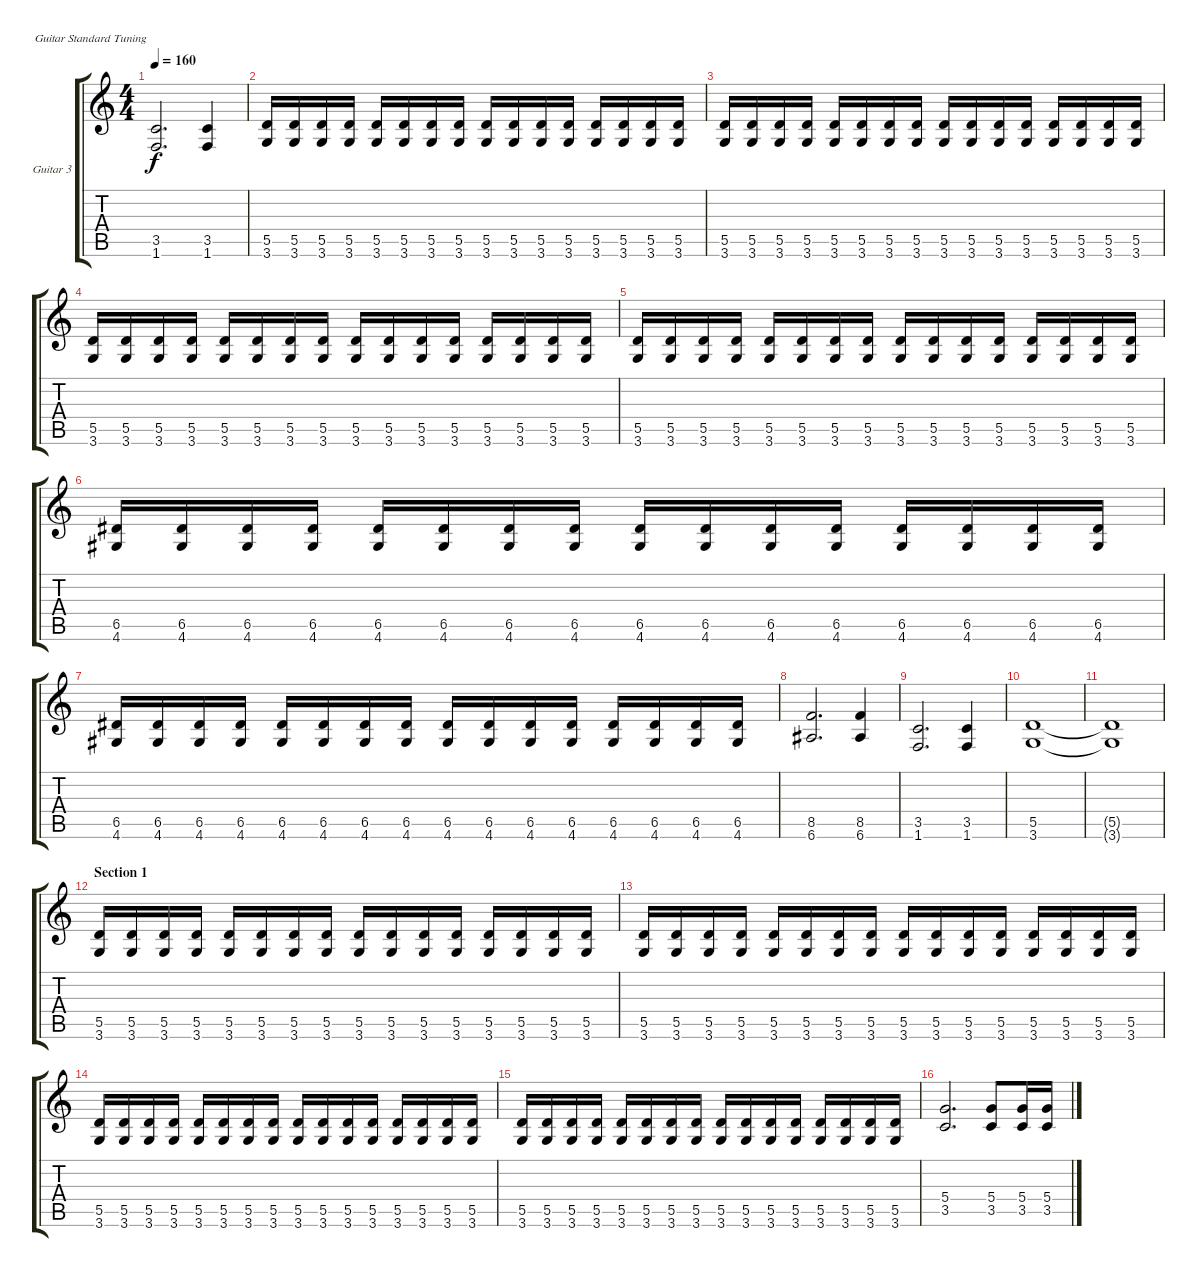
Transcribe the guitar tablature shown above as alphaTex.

\defaultSystemsLayout 4
\bracketExtendMode groupsimilarinstruments
\firstSystemTrackNameOrientation horizontal
\otherSystemsTrackNameOrientation horizontal
\track ("Guitar 3" "Guitar 3") {instrument distortionguitar}
\staff {score tabs}
\tuning (E4 B3 G3 D3 A2 E2)
\ts (4 4)
\tempo 160
\clef g2
\scale
0.333333
\ks aminor
(1.6 3.5).2{d dy f} (1.6 3.5).4 |
\scale
0.333333 (3.6 5.5).16 (3.6 5.5).16 (3.6 5.5).16 (3.6 5.5).16 (3.6 5.5).16 (3.6 5.5).16 (3.6 5.5).16 (3.6 5.5).16 (3.6 5.5).16 (3.6 5.5).16 (3.6 5.5).16 (3.6 5.5).16 (3.6 5.5).16 (3.6 5.5).16 (3.6 5.5).16 (3.6 5.5).16 |
\scale
0.333333 (3.6 5.5).16 (3.6 5.5).16 (3.6 5.5).16 (3.6 5.5).16 (3.6 5.5).16 (3.6 5.5).16 (3.6 5.5).16 (3.6 5.5).16 (3.6 5.5).16 (3.6 5.5).16 (3.6 5.5).16 (3.6 5.5).16 (3.6 5.5).16 (3.6 5.5).16 (3.6 5.5).16 (3.6 5.5).16 |
\scale
0.333333 (3.6 5.5).16 (3.6 5.5).16 (3.6 5.5).16 (3.6 5.5).16 (3.6 5.5).16 (3.6 5.5).16 (3.6 5.5).16 (3.6 5.5).16 (3.6 5.5).16 (3.6 5.5).16 (3.6 5.5).16 (3.6 5.5).16 (3.6 5.5).16 (3.6 5.5).16 (3.6 5.5).16 (3.6 5.5).16 |
\scale
0.333333 (3.6 5.5).16 (3.6 5.5).16 (3.6 5.5).16 (3.6 5.5).16 (3.6 5.5).16 (3.6 5.5).16 (3.6 5.5).16 (3.6 5.5).16 (3.6 5.5).16 (3.6 5.5).16 (3.6 5.5).16 (3.6 5.5).16 (3.6 5.5).16 (3.6 5.5).16 (3.6 5.5).16 (3.6 5.5).16 |
\scale
0.333333 (4.6 6.5).16 (4.6 6.5).16 (4.6 6.5).16 (4.6 6.5).16 (4.6 6.5).16 (4.6 6.5).16 (4.6 6.5).16 (4.6 6.5).16 (4.6 6.5).16 (4.6 6.5).16 (4.6 6.5).16 (4.6 6.5).16 (4.6 6.5).16 (4.6 6.5).16 (4.6 6.5).16 (4.6 6.5).16 |
\scale
0.333333 (4.6 6.5).16 (4.6 6.5).16 (4.6 6.5).16 (4.6 6.5).16 (4.6 6.5).16 (4.6 6.5).16 (4.6 6.5).16 (4.6 6.5).16 (4.6 6.5).16 (4.6 6.5).16 (4.6 6.5).16 (4.6 6.5).16 (4.6 6.5).16 (4.6 6.5).16 (4.6 6.5).16 (4.6 6.5).16 |
\scale
0.333333 (6.6 8.5).2{d} (6.6 8.5).4 |
\scale
0.333333 (1.6 3.5).2{d} (1.6 3.5).4 |
\scale
0.333333 (3.6 5.5).1 |
\scale
0.333333 (3.6{t} 5.5{t}).1 |
\section ("" "Section 1")
\scale
0.505976 (3.6 5.5).16 (3.6 5.5).16 (3.6 5.5).16 (3.6 5.5).16 (3.6 5.5).16 (3.6 5.5).16 (3.6 5.5).16 (3.6 5.5).16 (3.6 5.5).16 (3.6 5.5).16 (3.6 5.5).16 (3.6 5.5).16 (3.6 5.5).16 (3.6 5.5).16 (3.6 5.5).16 (3.6 5.5).16 |
\scale
0.247012 (3.6 5.5).16 (3.6 5.5).16 (3.6 5.5).16 (3.6 5.5).16 (3.6 5.5).16 (3.6 5.5).16 (3.6 5.5).16 (3.6 5.5).16 (3.6 5.5).16 (3.6 5.5).16 (3.6 5.5).16 (3.6 5.5).16 (3.6 5.5).16 (3.6 5.5).16 (3.6 5.5).16 (3.6 5.5).16 |
\scale
0.247012 (3.6 5.5).16 (3.6 5.5).16 (3.6 5.5).16 (3.6 5.5).16 (3.6 5.5).16 (3.6 5.5).16 (3.6 5.5).16 (3.6 5.5).16 (3.6 5.5).16 (3.6 5.5).16 (3.6 5.5).16 (3.6 5.5).16 (3.6 5.5).16 (3.6 5.5).16 (3.6 5.5).16 (3.6 5.5).16 |
\scale
0.333333 (3.6 5.5).16 (3.6 5.5).16 (3.6 5.5).16 (3.6 5.5).16 (3.6 5.5).16 (3.6 5.5).16 (3.6 5.5).16 (3.6 5.5).16 (3.6 5.5).16 (3.6 5.5).16 (3.6 5.5).16 (3.6 5.5).16 (3.6 5.5).16 (3.6 5.5).16 (3.6 5.5).16 (3.6 5.5).16 |
\scale
0.333333 (3.5 5.4).2{d} (3.5 5.4).8 (3.5 5.4).16 (3.5 5.4).16
